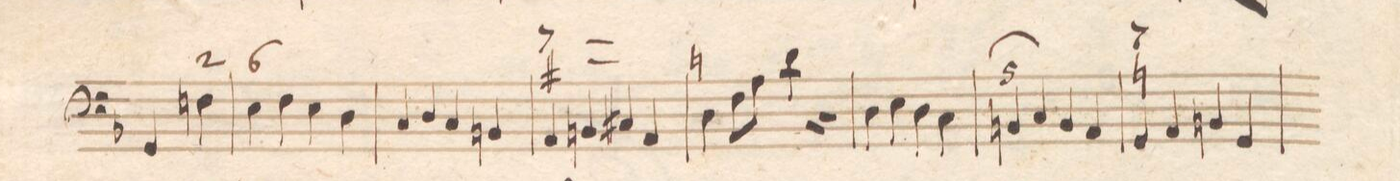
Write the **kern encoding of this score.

**kern	**fb	**dynam
*I"Organo	*	*
*clefF4	*	*
*k[b-]	*	*
*met(c|)	*	*
*M2/2	*	*
4GG/	.	.
4Fn\	2	.
=60	=60	=60
4E\	6	.
4F\	.	.
4E\	.	.
4D\	.	.
=61	=61	=61
4C/	.	.
4D/	.	.
4C/	.	.
4BBn/	.	.
=62	=62	=62
4AA/	7_ #_	.
4BBn/	.	.
4C#X/	x	.
4AA/	.	.
=63	=63	=63
4D\	n	.
8F\L	.	.
8A\J	.	.
4d\	.	.
4r	.	.
=64	=64	=64
4D\	.	.
4E\	.	.
4D\	.	.
4C\	.	.
=65	=65	=65
4BBn/	5	.
4C/	.	.
4BB/	.	.
4AA/	.	.
=66	=66	=66
4GG/	7 n	.
4AA/	.	.
4BBn/	.	.
4GG/	.	.
=67	=67	=67
*-	*-	*-
